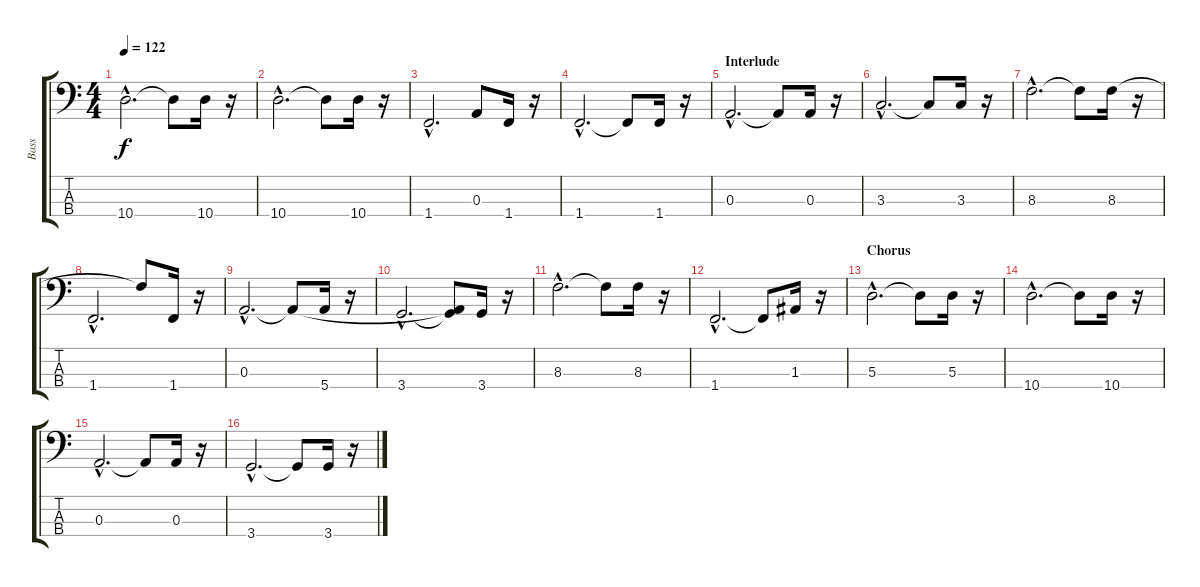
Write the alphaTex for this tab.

\track ("Bass" "Bass") {instrument electricbassfinger}
\staff {score tabs}
\tuning (G2 D2 A1 E1) {hide}
\ts (4 4)
\tempo 122
\clef f4
\ks c
10.4{hac}.2{d dy f} 10.4{t}.8 10.4.16 r.16 |
10.4{hac}.2{d} 10.4{t}.8 10.4.16 r.16 |
1.4{hac}.2{d} 0.3.8 1.4.16 r.16 |
1.4{hac}.2{d} 1.4{t}.8 1.4.16 r.16 |
\section ("" "Interlude")
0.3{hac}.2{d} 0.3{t}.8 0.3.16 r.16 |
3.3{hac}.2{d} 3.3{t}.8 3.3.16 r.16 |
8.3{hac}.2{d} 8.3{t}.8 8.3.16 r.16 |
1.4{hac}.2{d} 8.3{t}.8 1.4.16 r.16 |
0.3{hac}.2{d} 0.3{t}.8 5.4.16 r.16 |
3.4{hac}.2{d} (0.3{t} 3.4{t}).8 3.4.16 r.16 |
8.3{hac}.2{d} 8.3{t}.8 8.3.16 r.16 |
1.4{hac}.2{d} 1.4{t}.8 1.3.16 r.16 |
\section ("" "Chorus")
5.3{hac}.2{d} 5.3{t}.8 5.3.16 r.16 |
10.4{hac}.2{d} 10.4{t}.8 10.4.16 r.16 |
0.3{hac}.2{d} 0.3{t}.8 0.3.16 r.16 |
3.4{hac}.2{d} 3.4{t}.8 3.4.16 r.16
